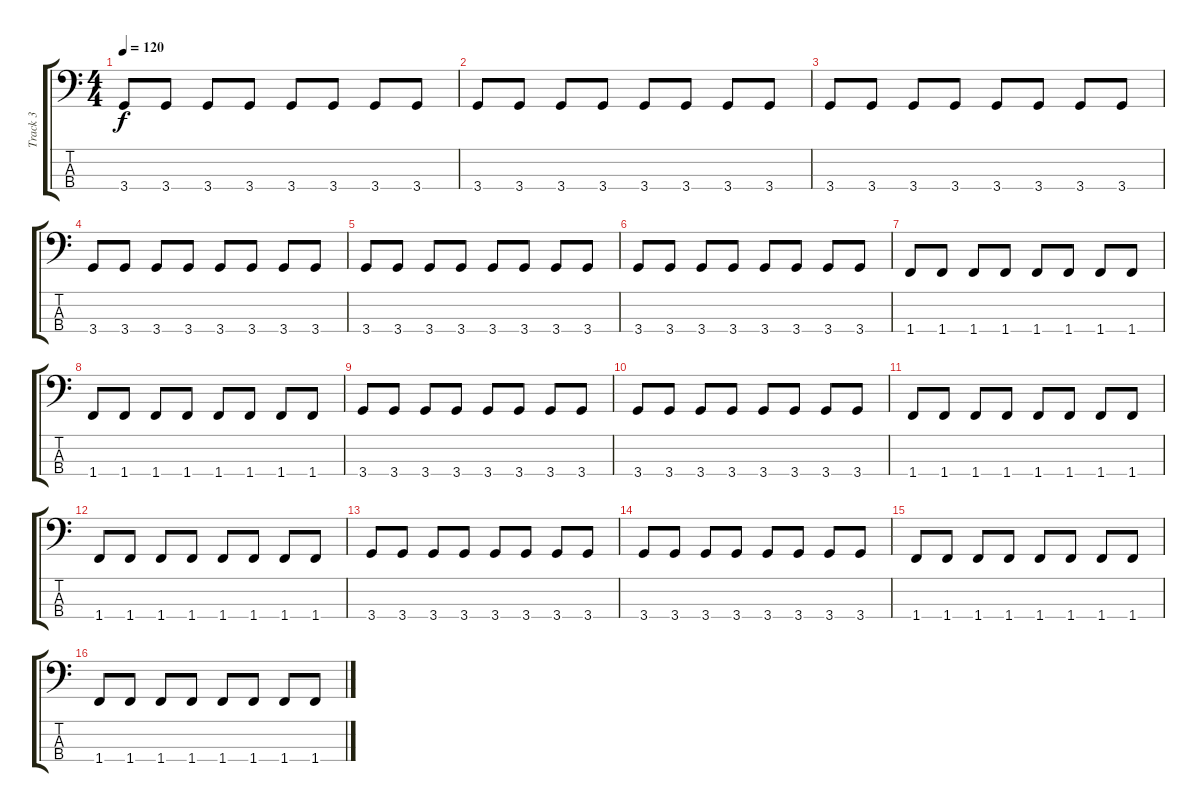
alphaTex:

\track ("Track 3" "Track 3") {instrument electricbassfinger}
\staff {score tabs}
\tuning (G2 D2 A1 E1) {hide}
\ts (4 4)
\tempo 120
\clef f4
\ks c
3.4.8{dy f} 3.4.8 3.4.8 3.4.8 3.4.8 3.4.8 3.4.8 3.4.8 |
3.4.8 3.4.8 3.4.8 3.4.8 3.4.8 3.4.8 3.4.8 3.4.8 |
3.4.8 3.4.8 3.4.8 3.4.8 3.4.8 3.4.8 3.4.8 3.4.8 |
3.4.8 3.4.8 3.4.8 3.4.8 3.4.8 3.4.8 3.4.8 3.4.8 |
3.4.8 3.4.8 3.4.8 3.4.8 3.4.8 3.4.8 3.4.8 3.4.8 |
3.4.8 3.4.8 3.4.8 3.4.8 3.4.8 3.4.8 3.4.8 3.4.8 |
1.4.8 1.4.8 1.4.8 1.4.8 1.4.8 1.4.8 1.4.8 1.4.8 |
1.4.8 1.4.8 1.4.8 1.4.8 1.4.8 1.4.8 1.4.8 1.4.8 |
3.4.8 3.4.8 3.4.8 3.4.8 3.4.8 3.4.8 3.4.8 3.4.8 |
3.4.8 3.4.8 3.4.8 3.4.8 3.4.8 3.4.8 3.4.8 3.4.8 |
1.4.8 1.4.8 1.4.8 1.4.8 1.4.8 1.4.8 1.4.8 1.4.8 |
1.4.8 1.4.8 1.4.8 1.4.8 1.4.8 1.4.8 1.4.8 1.4.8 |
3.4.8 3.4.8 3.4.8 3.4.8 3.4.8 3.4.8 3.4.8 3.4.8 |
3.4.8 3.4.8 3.4.8 3.4.8 3.4.8 3.4.8 3.4.8 3.4.8 |
1.4.8 1.4.8 1.4.8 1.4.8 1.4.8 1.4.8 1.4.8 1.4.8 |
1.4.8 1.4.8 1.4.8 1.4.8 1.4.8 1.4.8 1.4.8 1.4.8
